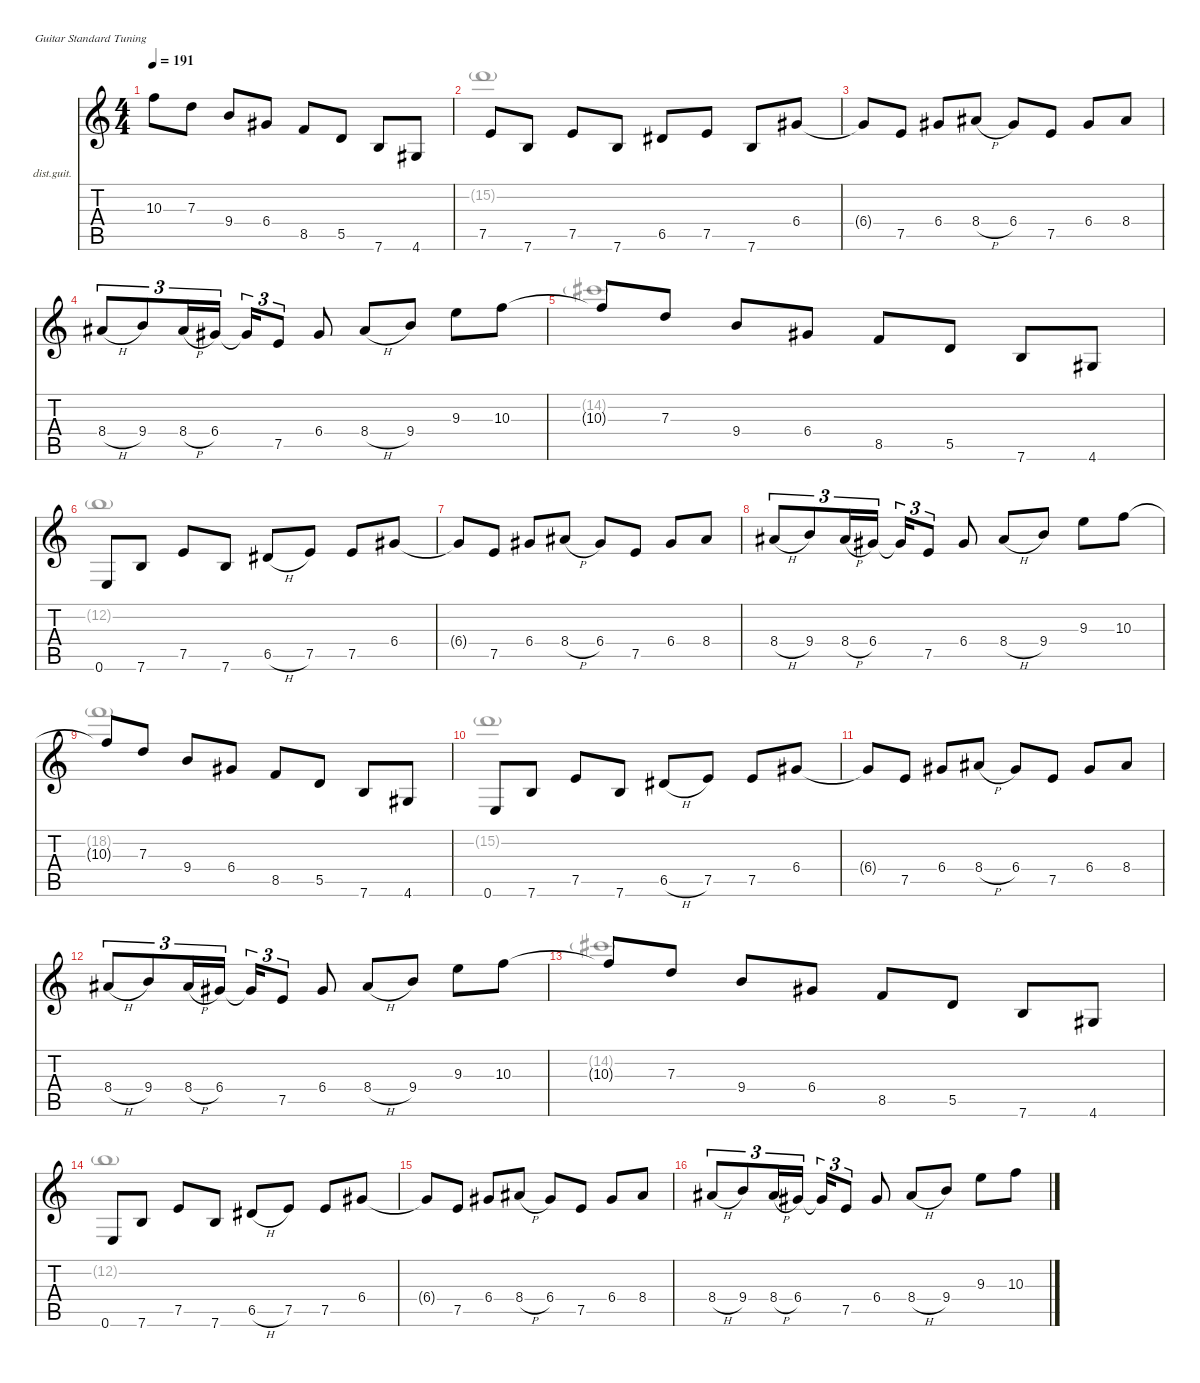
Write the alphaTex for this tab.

\defaultSystemsLayout 4
\hideDynamics
\bracketExtendMode nobrackets
\firstSystemTrackNameOrientation horizontal
\otherSystemsTrackNameOrientation horizontal
\track ("Guitar 1" "dist.guit.") {mute instrument distortionguitar}
\staff {score tabs}
\tuning (E4 B3 G3 D3 A2 E2)
\voice
\ts (4 4)
\tempo 191
\clef g2
\ks c
10.3{t}.8{dy mf beam Down} 7.3.8{beam Down} 9.4.8{beam Up} 6.4{acc #}.8{beam Up} 8.5.8{beam Up} 5.5.8{beam Up} 7.6.8{beam Up} 4.6{acc #}.8{beam Up} |
7.5.8{beam Up} 7.6.8{beam Up} 7.5.8{beam Up} 7.6.8{beam Up} 6.5{acc #}.8{beam Up} 7.5.8{beam Up} 7.6.8{beam Up} 6.4{acc #}.8{beam Up} |
6.4{t acc #}.8{beam Up} 7.5.8{beam Up} 6.4{acc #}.8{beam Up} 8.4{h acc #}.8{beam Up} 6.4{acc #}.8{beam Up} 7.5.8{beam Up} 6.4{acc #}.8{beam Up} 8.4{acc #}.8{beam Up} |
8.4{h acc #}.8{tu (3 2) beam Up} 9.4.8{tu (3 2) beam Up} 8.4{h acc #}.16{tu (3 2) beam Up} 6.4{acc #}.16{tu (3 2) beam Up} 6.4{t acc #}.16{tu (3 2) beam Up} 7.5.8{tu (3 2) beam Up} 6.4{acc #}.8{beam Up} 8.4{h acc #}.8{beam Up} 9.4.8{beam Up} 9.3.8{beam Down} 10.3.8{beam Down} |
10.3{t}.8{beam Up} 7.3.8{beam Up} 9.4.8{beam Up} 6.4{acc #}.8{beam Up} 8.5.8{beam Up} 5.5.8{beam Up} 7.6.8{beam Up} 4.6{acc #}.8{beam Up} |
0.6.8{dy f beam Up} 7.6.8{dy mf beam Up} 7.5.8{beam Up} 7.6.8{beam Up} 6.5{h acc #}.8{beam Up} 7.5.8{beam Up} 7.5.8{dy f beam Up} 6.4{acc #}.8{dy mf beam Up} |
6.4{t acc #}.8{beam Up} 7.5.8{beam Up} 6.4{acc #}.8{beam Up} 8.4{h acc #}.8{beam Up} 6.4{acc #}.8{beam Up} 7.5.8{beam Up} 6.4{acc #}.8{beam Up} 8.4{acc #}.8{beam Up} |
8.4{h acc #}.8{tu (3 2) beam Up} 9.4.8{tu (3 2) beam Up} 8.4{h acc #}.16{tu (3 2) beam Up} 6.4{acc #}.16{tu (3 2) beam Up} 6.4{t acc #}.16{tu (3 2) beam Up} 7.5.8{tu (3 2) beam Up} 6.4{acc #}.8{beam Up} 8.4{h acc #}.8{beam Up} 9.4.8{beam Up} 9.3.8{beam Down} 10.3.8{beam Down} |
10.3{t}.8{beam Up} 7.3.8{beam Up} 9.4.8{beam Up} 6.4{acc #}.8{beam Up} 8.5.8{beam Up} 5.5.8{beam Up} 7.6.8{beam Up} 4.6{acc #}.8{beam Up} |
0.6.8{dy f beam Up} 7.6.8{dy mf beam Up} 7.5.8{beam Up} 7.6.8{beam Up} 6.5{h acc #}.8{beam Up} 7.5.8{beam Up} 7.5.8{dy f beam Up} 6.4{acc #}.8{dy mf beam Up} |
6.4{t acc #}.8{beam Up} 7.5.8{beam Up} 6.4{acc #}.8{beam Up} 8.4{h acc #}.8{beam Up} 6.4{acc #}.8{beam Up} 7.5.8{beam Up} 6.4{acc #}.8{beam Up} 8.4{acc #}.8{beam Up} |
8.4{h acc #}.8{tu (3 2) beam Up} 9.4.8{tu (3 2) beam Up} 8.4{h acc #}.16{tu (3 2) beam Up} 6.4{acc #}.16{tu (3 2) beam Up} 6.4{t acc #}.16{tu (3 2) beam Up} 7.5.8{tu (3 2) beam Up} 6.4{acc #}.8{beam Up} 8.4{h acc #}.8{beam Up} 9.4.8{beam Up} 9.3.8{beam Down} 10.3.8{beam Down} |
10.3{t}.8{beam Up} 7.3.8{beam Up} 9.4.8{beam Up} 6.4{acc #}.8{beam Up} 8.5.8{beam Up} 5.5.8{beam Up} 7.6.8{beam Up} 4.6{acc #}.8{beam Up} |
0.6.8{dy f beam Up} 7.6.8{dy mf beam Up} 7.5.8{beam Up} 7.6.8{beam Up} 6.5{h acc #}.8{beam Up} 7.5.8{beam Up} 7.5.8{dy f beam Up} 6.4{acc #}.8{dy mf beam Up} |
6.4{t acc #}.8{beam Up} 7.5.8{beam Up} 6.4{acc #}.8{beam Up} 8.4{h acc #}.8{beam Up} 6.4{acc #}.8{beam Up} 7.5.8{beam Up} 6.4{acc #}.8{beam Up} 8.4{acc #}.8{beam Up} |
8.4{h acc #}.8{tu (3 2) beam Up} 9.4.8{tu (3 2) beam Up} 8.4{h acc #}.16{tu (3 2) beam Up} 6.4{acc #}.16{tu (3 2) beam Up} 6.4{t acc #}.16{tu (3 2) beam Up} 7.5.8{tu (3 2) beam Up} 6.4{acc #}.8{beam Up} 8.4{h acc #}.8{beam Up} 9.4.8{beam Up} 9.3.8{beam Down} 10.3.8{beam Down}
\voice
\clef g2
\ottava regular
\simile none
\ks c
|
15.2{g}.1{beam Down} |
|
|
14.2{g acc #}.1{beam Down} |
12.2{g}.1{beam Down} |
|
|
18.2{g}.1{beam Down} |
15.2{g}.1{beam Down} |
|
|
14.2{g acc #}.1{beam Down} |
12.2{g}.1{beam Down} |
|
